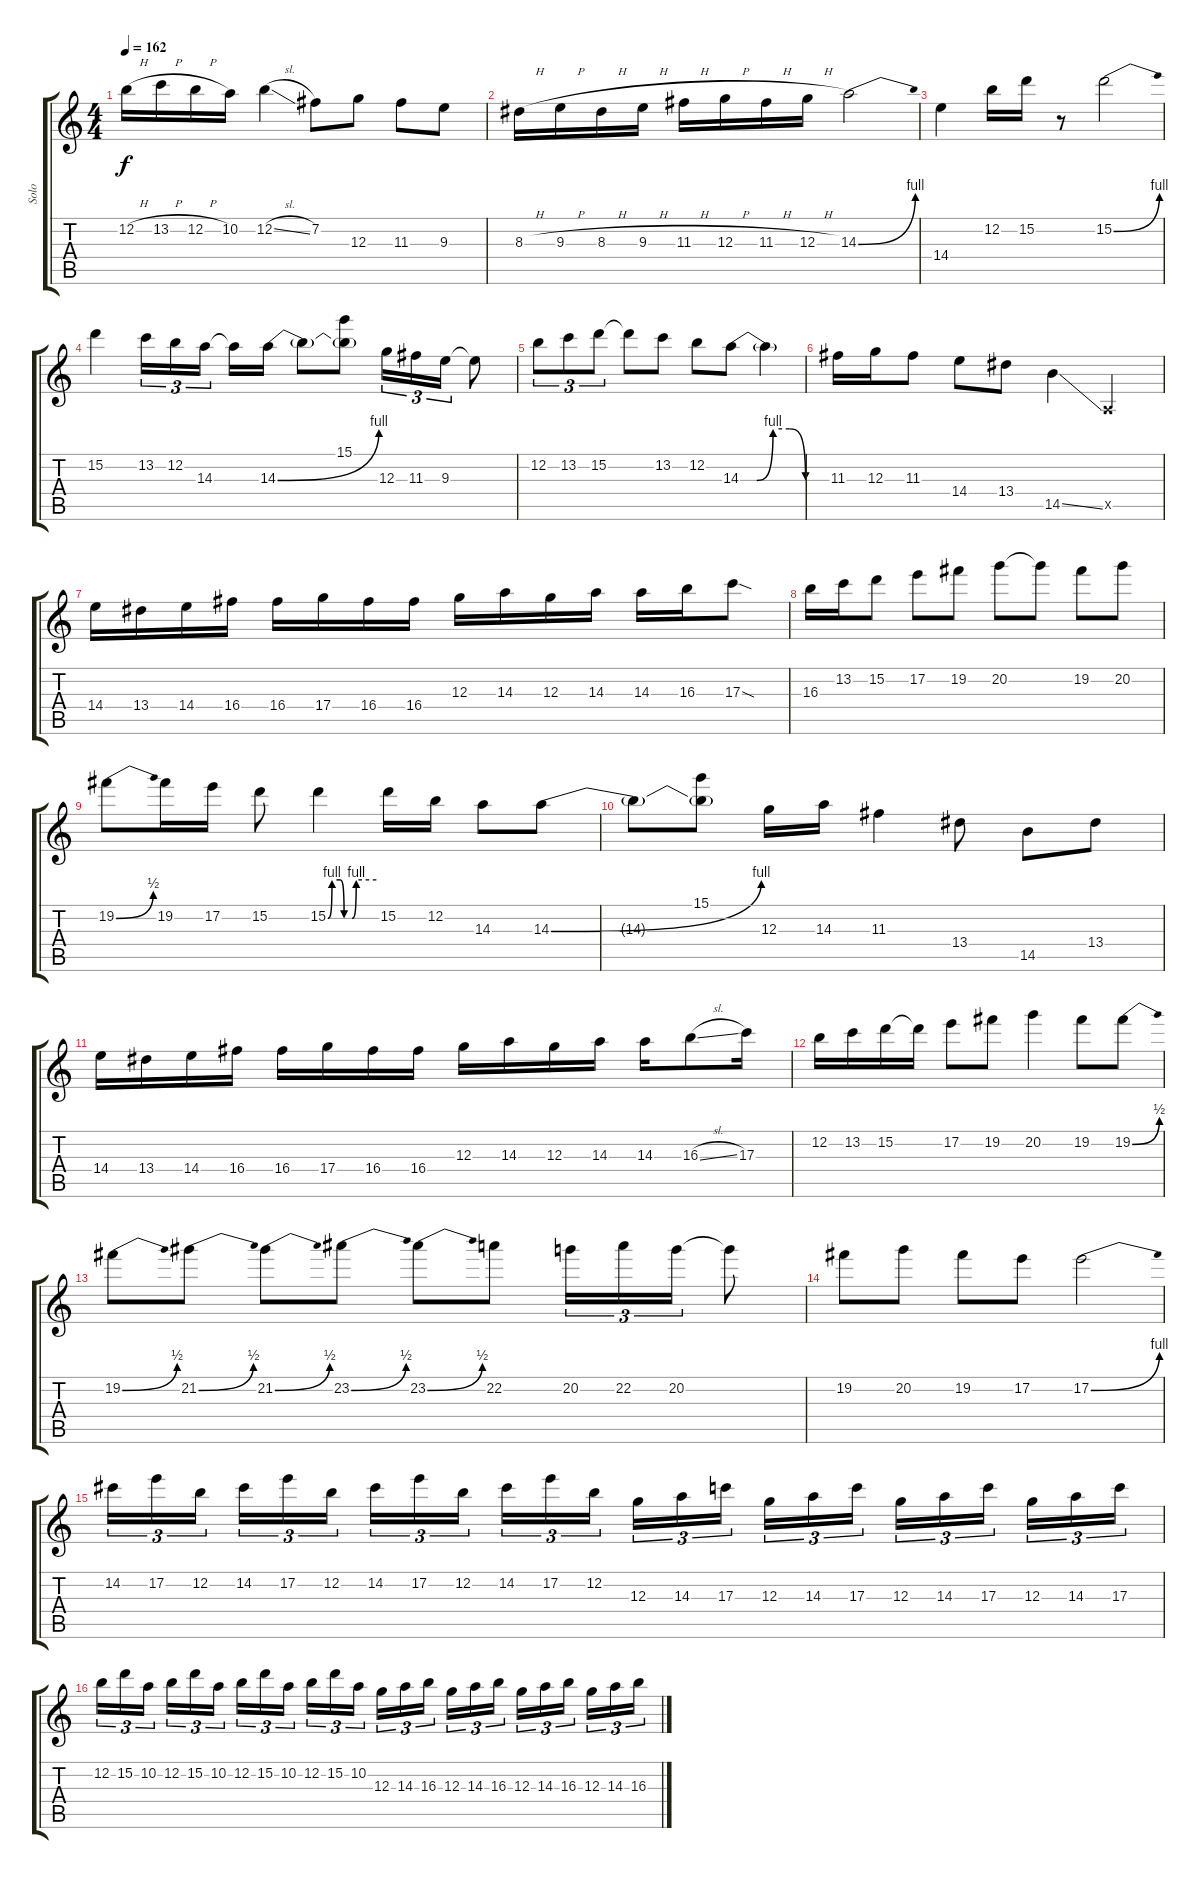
\track ("Solo" "Solo") {instrument overdrivenguitar}
\staff {score tabs}
\tuning (E4 B3 G3 D3 A2 E2) {hide}
\ts (4 4)
\tempo 162
\clef g2
\ks c
12.2{h}.16{dy f} 13.2{h}.16 12.2{h}.16 10.2.16 12.2{sl}.4 7.2.8 12.3.8 11.3.8 9.3.8 |
8.3{h}.16 9.3{h}.16 8.3{h}.16 9.3{h}.16 11.3{h}.16 12.3{h}.16 11.3{h}.16 12.3{h}.16 14.3{be (bend 0 0 60 4)}.2 |
14.4.4 12.2.16 15.2.16 r.8 15.2{be (bend 0 0 60 4)}.2 |
15.2.4 13.2.16{tu (3 2)} 12.2.16{tu (3 2)} 14.3.16{tu (3 2)} 14.3{t}.16 14.3{be (bend 0 0 60 4)}.16 14.3{t}.8 (15.1 14.3{t}).8 12.3.16{tu (3 2)} 11.3.16{tu (3 2)} 9.3.16{tu (3 2)} 9.3{t}.8 |
12.2.8{tu (3 2)} 13.2.8{tu (3 2)} 15.2.8{tu (3 2)} 15.2{t}.8 13.2.8 12.2.8 14.3{be (custom 0 0 15 0 30 4 45 4 60 0)}.8 14.3{t}.4 |
11.3.16 12.3.16 11.3.8 14.4.8 13.4.8 14.5{ss}.4 0.5{x}.4 |
14.4.16 13.4.16 14.4.16 16.4.16 16.4.16 17.4.16 16.4.16 16.4.16 12.3.16 14.3.16 12.3.16 14.3.16 14.3.16 16.3.16 17.3{sod}.8 |
16.3.16 13.2.16 15.2.8 17.2.8 19.2.8 20.2.8 20.2{t}.8 19.2.8 20.2.8 |
19.2{be (bend 0 0 60 2)}.8 19.2.16 17.2.16 15.2.8 15.2{be (custom 0 0 5 4 15 4 20 0 30 0 35 4 60 4)}.4 15.2.16 12.2.16 14.3.8 14.3{be (bend 0 0 60 4)}.8 |
14.3{t}.8 (15.1 14.3{t}).8 12.3.16 14.3.16 11.3.4 13.4.8 14.5.8 13.4.8 |
14.4.16 13.4.16 14.4.16 16.4.16 16.4.16 17.4.16 16.4.16 16.4.16 12.3.16 14.3.16 12.3.16 14.3.16 14.3.16 16.3{sl}.8 17.3.16 |
12.2.16 13.2.16 15.2.16 15.2{t}.16 17.2.8 19.2.8 20.2.4 19.2.8 19.2{be (bend 0 0 60 2)}.8 |
19.2{be (bend 0 0 60 2)}.8 21.2{be (bend 0 0 60 2)}.8 21.2{be (bend 0 0 60 2)}.8 23.2{be (bend 0 0 60 2)}.8 23.2{be (bend 0 0 60 2)}.8 22.2.8 20.2.16{tu (3 2)} 22.2.16{tu (3 2)} 20.2.16{tu (3 2)} 20.2{t}.8 |
19.2.8 20.2.8 19.2.8 17.2.8 17.2{be (bend 0 0 60 4)}.2 |
14.2.16{tu (3 2)} 17.2.16{tu (3 2)} 12.2.16{tu (3 2)} 14.2.16{tu (3 2)} 17.2.16{tu (3 2)} 12.2.16{tu (3 2)} 14.2.16{tu (3 2)} 17.2.16{tu (3 2)} 12.2.16{tu (3 2)} 14.2.16{tu (3 2)} 17.2.16{tu (3 2)} 12.2.16{tu (3 2)} 12.3.16{tu (3 2)} 14.3.16{tu (3 2)} 17.3.16{tu (3 2)} 12.3.16{tu (3 2)} 14.3.16{tu (3 2)} 17.3.16{tu (3 2)} 12.3.16{tu (3 2)} 14.3.16{tu (3 2)} 17.3.16{tu (3 2)} 12.3.16{tu (3 2)} 14.3.16{tu (3 2)} 17.3.16{tu (3 2)} |
12.2.16{tu (3 2)} 15.2.16{tu (3 2)} 10.2.16{tu (3 2)} 12.2.16{tu (3 2)} 15.2.16{tu (3 2)} 10.2.16{tu (3 2)} 12.2.16{tu (3 2)} 15.2.16{tu (3 2)} 10.2.16{tu (3 2)} 12.2.16{tu (3 2)} 15.2.16{tu (3 2)} 10.2.16{tu (3 2)} 12.3.16{tu (3 2)} 14.3.16{tu (3 2)} 16.3.16{tu (3 2)} 12.3.16{tu (3 2)} 14.3.16{tu (3 2)} 16.3.16{tu (3 2)} 12.3.16{tu (3 2)} 14.3.16{tu (3 2)} 16.3.16{tu (3 2)} 12.3.16{tu (3 2)} 14.3.16{tu (3 2)} 16.3.16{tu (3 2)}
